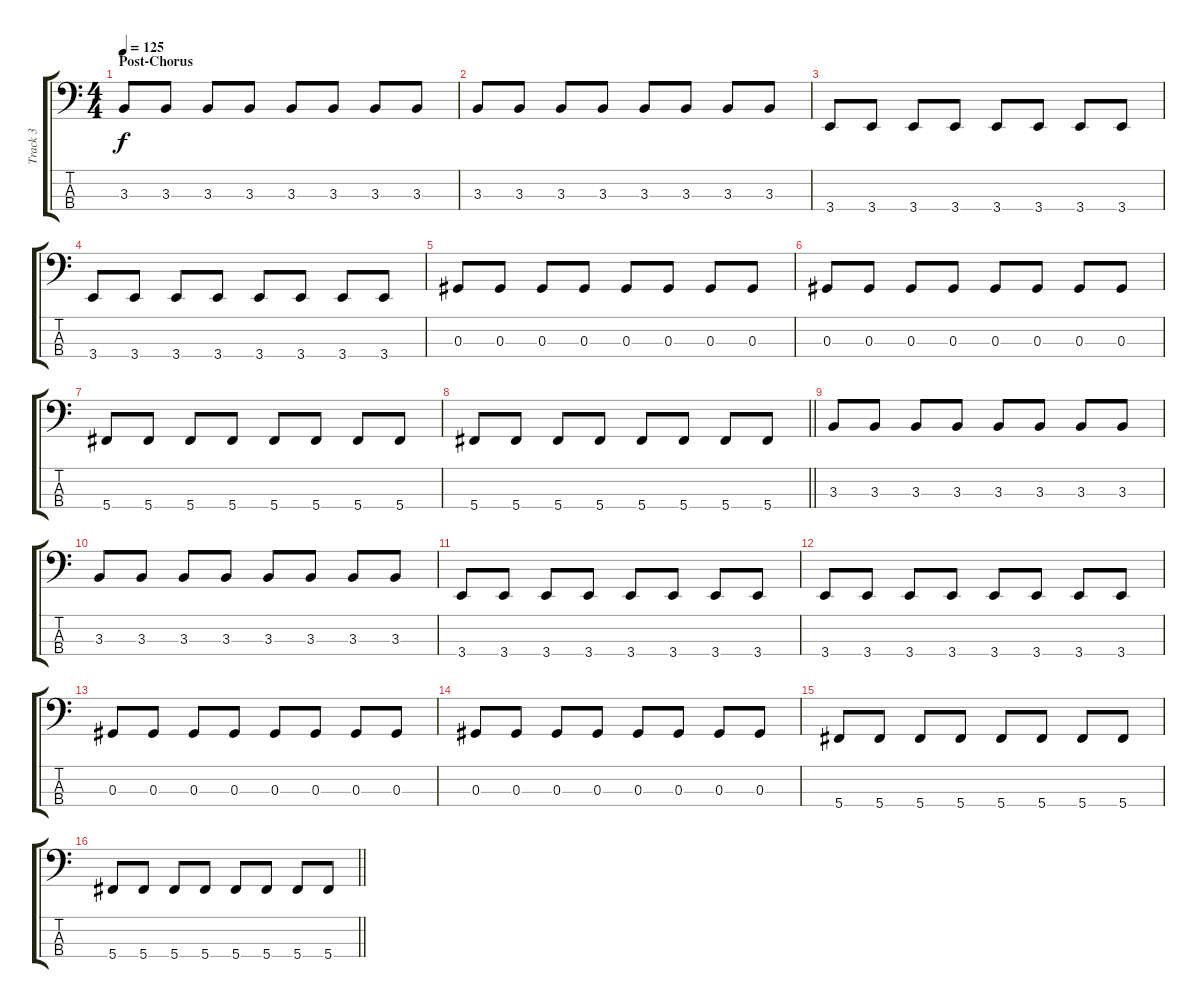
\track ("Track 3" "Track 3") {instrument electricbassfinger}
\staff {score tabs}
\tuning (Gb2 Db2 Ab1 Db1) {hide}
\ts (4 4)
\section ("" "Post-Chorus")
\tempo 125
\clef f4
\ks c
3.3.8{dy f} 3.3.8 3.3.8 3.3.8 3.3.8 3.3.8 3.3.8 3.3.8 |
3.3.8 3.3.8 3.3.8 3.3.8 3.3.8 3.3.8 3.3.8 3.3.8 |
3.4.8 3.4.8 3.4.8 3.4.8 3.4.8 3.4.8 3.4.8 3.4.8 |
3.4.8 3.4.8 3.4.8 3.4.8 3.4.8 3.4.8 3.4.8 3.4.8 |
0.3.8 0.3.8 0.3.8 0.3.8 0.3.8 0.3.8 0.3.8 0.3.8 |
0.3.8 0.3.8 0.3.8 0.3.8 0.3.8 0.3.8 0.3.8 0.3.8 |
5.4.8 5.4.8 5.4.8 5.4.8 5.4.8 5.4.8 5.4.8 5.4.8 |
\barLineRight lightlight
5.4.8 5.4.8 5.4.8 5.4.8 5.4.8 5.4.8 5.4.8 5.4.8 |
3.3.8 3.3.8 3.3.8 3.3.8 3.3.8 3.3.8 3.3.8 3.3.8 |
3.3.8 3.3.8 3.3.8 3.3.8 3.3.8 3.3.8 3.3.8 3.3.8 |
3.4.8 3.4.8 3.4.8 3.4.8 3.4.8 3.4.8 3.4.8 3.4.8 |
3.4.8 3.4.8 3.4.8 3.4.8 3.4.8 3.4.8 3.4.8 3.4.8 |
0.3.8 0.3.8 0.3.8 0.3.8 0.3.8 0.3.8 0.3.8 0.3.8 |
0.3.8 0.3.8 0.3.8 0.3.8 0.3.8 0.3.8 0.3.8 0.3.8 |
5.4.8 5.4.8 5.4.8 5.4.8 5.4.8 5.4.8 5.4.8 5.4.8 |
\barLineRight lightlight
5.4.8 5.4.8 5.4.8 5.4.8 5.4.8 5.4.8 5.4.8 5.4.8
